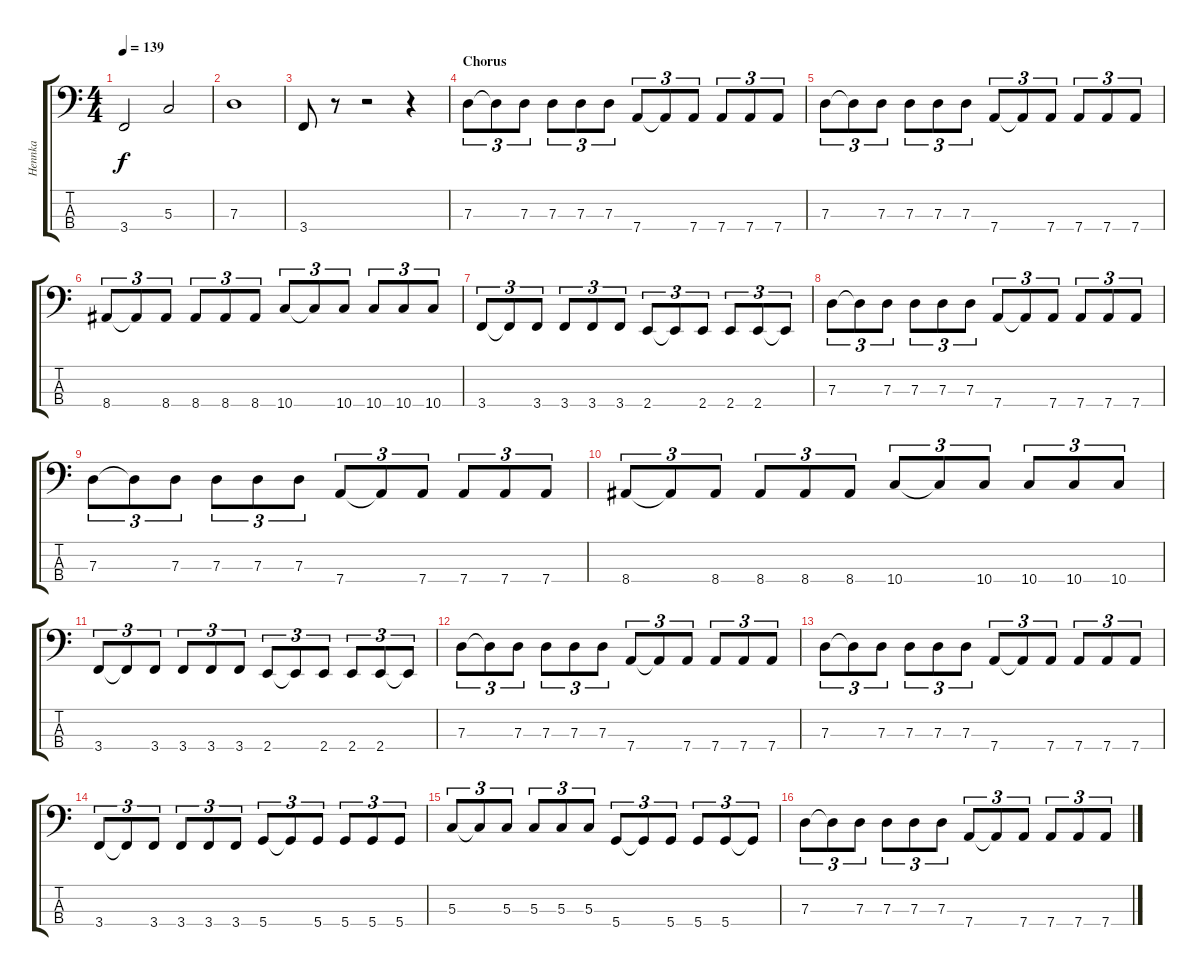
\track ("Hennka" "Hennka") {instrument electricbasspick}
\staff {score tabs}
\tuning (F2 C2 G1 D1) {hide}
\ts (4 4)
\tempo 139
\clef f4
\ks c
3.4.2{dy f} 5.3.2 |
7.3.1 |
3.4.8 r.8 r.2 r.4 |
\section ("" "Chorus")
7.3.8{tu (3 2)} 7.3{t}.8{tu (3 2)} 7.3.8{tu (3 2)} 7.3.8{tu (3 2)} 7.3.8{tu (3 2)} 7.3.8{tu (3 2)} 7.4.8{tu (3 2)} 7.4{t}.8{tu (3 2)} 7.4.8{tu (3 2)} 7.4.8{tu (3 2)} 7.4.8{tu (3 2)} 7.4.8{tu (3 2)} |
7.3.8{tu (3 2)} 7.3{t}.8{tu (3 2)} 7.3.8{tu (3 2)} 7.3.8{tu (3 2)} 7.3.8{tu (3 2)} 7.3.8{tu (3 2)} 7.4.8{tu (3 2)} 7.4{t}.8{tu (3 2)} 7.4.8{tu (3 2)} 7.4.8{tu (3 2)} 7.4.8{tu (3 2)} 7.4.8{tu (3 2)} |
8.4.8{tu (3 2)} 8.4{t}.8{tu (3 2)} 8.4.8{tu (3 2)} 8.4.8{tu (3 2)} 8.4.8{tu (3 2)} 8.4.8{tu (3 2)} 10.4.8{tu (3 2)} 10.4{t}.8{tu (3 2)} 10.4.8{tu (3 2)} 10.4.8{tu (3 2)} 10.4.8{tu (3 2)} 10.4.8{tu (3 2)} |
3.4.8{tu (3 2)} 3.4{t}.8{tu (3 2)} 3.4.8{tu (3 2)} 3.4.8{tu (3 2)} 3.4.8{tu (3 2)} 3.4.8{tu (3 2)} 2.4.8{tu (3 2)} 2.4{t}.8{tu (3 2)} 2.4.8{tu (3 2)} 2.4.8{tu (3 2)} 2.4.8{tu (3 2)} 2.4{t}.8{tu (3 2)} |
7.3.8{tu (3 2)} 7.3{t}.8{tu (3 2)} 7.3.8{tu (3 2)} 7.3.8{tu (3 2)} 7.3.8{tu (3 2)} 7.3.8{tu (3 2)} 7.4.8{tu (3 2)} 7.4{t}.8{tu (3 2)} 7.4.8{tu (3 2)} 7.4.8{tu (3 2)} 7.4.8{tu (3 2)} 7.4.8{tu (3 2)} |
7.3.8{tu (3 2)} 7.3{t}.8{tu (3 2)} 7.3.8{tu (3 2)} 7.3.8{tu (3 2)} 7.3.8{tu (3 2)} 7.3.8{tu (3 2)} 7.4.8{tu (3 2)} 7.4{t}.8{tu (3 2)} 7.4.8{tu (3 2)} 7.4.8{tu (3 2)} 7.4.8{tu (3 2)} 7.4.8{tu (3 2)} |
8.4.8{tu (3 2)} 8.4{t}.8{tu (3 2)} 8.4.8{tu (3 2)} 8.4.8{tu (3 2)} 8.4.8{tu (3 2)} 8.4.8{tu (3 2)} 10.4.8{tu (3 2)} 10.4{t}.8{tu (3 2)} 10.4.8{tu (3 2)} 10.4.8{tu (3 2)} 10.4.8{tu (3 2)} 10.4.8{tu (3 2)} |
3.4.8{tu (3 2)} 3.4{t}.8{tu (3 2)} 3.4.8{tu (3 2)} 3.4.8{tu (3 2)} 3.4.8{tu (3 2)} 3.4.8{tu (3 2)} 2.4.8{tu (3 2)} 2.4{t}.8{tu (3 2)} 2.4.8{tu (3 2)} 2.4.8{tu (3 2)} 2.4.8{tu (3 2)} 2.4{t}.8{tu (3 2)} |
7.3.8{tu (3 2)} 7.3{t}.8{tu (3 2)} 7.3.8{tu (3 2)} 7.3.8{tu (3 2)} 7.3.8{tu (3 2)} 7.3.8{tu (3 2)} 7.4.8{tu (3 2)} 7.4{t}.8{tu (3 2)} 7.4.8{tu (3 2)} 7.4.8{tu (3 2)} 7.4.8{tu (3 2)} 7.4.8{tu (3 2)} |
7.3.8{tu (3 2)} 7.3{t}.8{tu (3 2)} 7.3.8{tu (3 2)} 7.3.8{tu (3 2)} 7.3.8{tu (3 2)} 7.3.8{tu (3 2)} 7.4.8{tu (3 2)} 7.4{t}.8{tu (3 2)} 7.4.8{tu (3 2)} 7.4.8{tu (3 2)} 7.4.8{tu (3 2)} 7.4.8{tu (3 2)} |
3.4.8{tu (3 2)} 3.4{t}.8{tu (3 2)} 3.4.8{tu (3 2)} 3.4.8{tu (3 2)} 3.4.8{tu (3 2)} 3.4.8{tu (3 2)} 5.4.8{tu (3 2)} 5.4{t}.8{tu (3 2)} 5.4.8{tu (3 2)} 5.4.8{tu (3 2)} 5.4.8{tu (3 2)} 5.4.8{tu (3 2)} |
5.3.8{tu (3 2)} 5.3{t}.8{tu (3 2)} 5.3.8{tu (3 2)} 5.3.8{tu (3 2)} 5.3.8{tu (3 2)} 5.3.8{tu (3 2)} 5.4.8{tu (3 2)} 5.4{t}.8{tu (3 2)} 5.4.8{tu (3 2)} 5.4.8{tu (3 2)} 5.4.8{tu (3 2)} 5.4{t}.8{tu (3 2)} |
7.3.8{tu (3 2)} 7.3{t}.8{tu (3 2)} 7.3.8{tu (3 2)} 7.3.8{tu (3 2)} 7.3.8{tu (3 2)} 7.3.8{tu (3 2)} 7.4.8{tu (3 2)} 7.4{t}.8{tu (3 2)} 7.4.8{tu (3 2)} 7.4.8{tu (3 2)} 7.4.8{tu (3 2)} 7.4.8{tu (3 2)}
